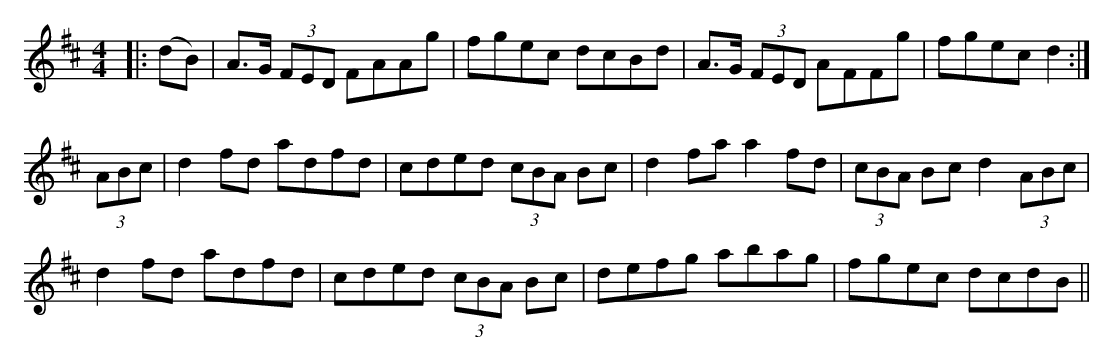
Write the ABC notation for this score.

X:1
M:4/4
K:D
|:(dB)|A>G (3FED FAAg|fgec dcBd|A>G (3FED AFFg|fgec d2:|
(3ABc|d2 fd adfd|cded (3cBA Bc|d2 fa a2 fd|(3cBA Bc d2 (3ABc|
d2 fd adfd|cded (3cBA Bc|defg abag|fgec dcdB||
